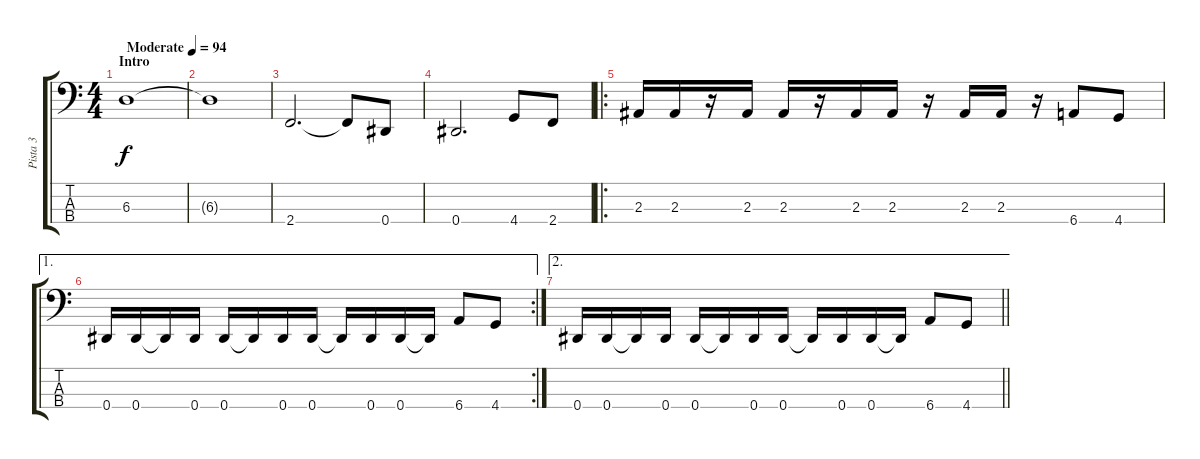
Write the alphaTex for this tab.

\track ("Pista 3" "Pista 3") {instrument electricbassfinger}
\staff {score tabs}
\tuning (Gb2 Db2 Ab1 Eb1) {hide}
\ts (4 4)
\section ("" "Intro")
\tempo (94 "Moderate")
\clef f4
\ks c
6.3.1{dy f instrument electricbassfinger} |
6.3{t}.1 |
2.4.2{d} 2.4{t}.8 0.4.8 |
0.4.2{d} 4.4.8 2.4.8 |
\ro
2.3.16 2.3.16 r.16 2.3.16 2.3.16 r.16 2.3.16 2.3.16 r.16 2.3.16 2.3.16 r.16 6.4.8 4.4.8 |
\ae 1
\rc 2
0.4.16 0.4.16 0.4{t}.16 0.4.16 0.4.16 0.4{t}.16 0.4.16 0.4.16 0.4{t}.16 0.4.16 0.4.16 0.4{t}.16 6.4.8 4.4.8 |
\ae 2
\barLineRight lightlight
0.4.16 0.4.16 0.4{t}.16 0.4.16 0.4.16 0.4{t}.16 0.4.16 0.4.16 0.4{t}.16 0.4.16 0.4.16 0.4{t}.16 6.4.8 4.4.8
